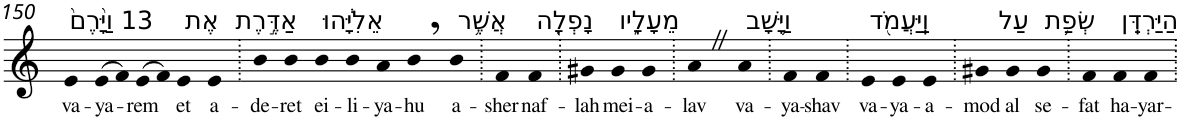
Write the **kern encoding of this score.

**kern	**text
*part1	*part1
*staff1	*staff1
*I"Piano	*
*I'Pno	*
!!LO:PB:g=z
*clefG2	*
*k[]	*
=150	=150
!LO:TX:a:t=13 וַיָּ֙רֶם֙	!
!	!LO:LY:b
4e	va-
!	!LO:LY:b
(>8e	-ya-
8f)	.
!	!LO:LY:b
(>8e	-rem
8f)	.
!LO:TX:a:t=אֶת	!
!	!LO:LY:b
4e	et
!LO:TX:a:t=אַדֶּ֣רֶת	!
!	!LO:LY:b
4e	a-
=151.	=151.
!	!LO:LY:b
4b	-de-
!	!LO:LY:b
4b	-ret
!LO:TX:a:t=אֵלִיָּ֔הוּ	!
!	!LO:LY:b
4b	ei-
!	!LO:LY:b
4b	-li-
!	!LO:LY:b
4a	-ya-
!	!LO:LY:b
4b,	-hu
!LO:TX:a:t=אֲשֶׁ֥ר	!
!	!LO:LY:b
4b	a-
=152.	=152.
!	!LO:LY:b
4f	-sher
!LO:TX:a:t=נָפְלָ֖ה	!
!	!LO:LY:b
4f	naf-
=153.	=153.
!	!LO:LY:b
4g#X	-lah
!LO:TX:a:t=מֵעָלָ֑יו	!
!	!LO:LY:b
4g#	mei-
!	!LO:LY:b
4g#	-a-
=154.	=154.
!	!LO:LY:b
4aZ	-lav
!LO:TX:a:t=וַיָּ֥שָׁב	!
!	!LO:LY:b
4a	va-
=155.	=155.
!	!LO:LY:b
4f	-ya-
!	!LO:LY:b
4f	-shav
=156.	=156.
!LO:TX:a:t=וַֽיַּעֲמֹ֖ד	!
!	!LO:LY:b
4e	va-
!	!LO:LY:b
4e	-ya-
!	!LO:LY:b
4e	-a-
=157.	=157.
!	!LO:LY:b
4g#X	-mod
!LO:TX:a:t=עַל	!
!	!LO:LY:b
4g#	al
!LO:TX:a:t=שְׂפַ֥ת	!
!	!LO:LY:b
4g#	se-
=158.	=158.
!	!LO:LY:b
4f	-fat
!LO:TX:a:t=הַיַּרְדֵּֽן	!
!	!LO:LY:b
4f	ha-
!	!LO:LY:b
4f	-yar-
=.	=.
*-	*-
